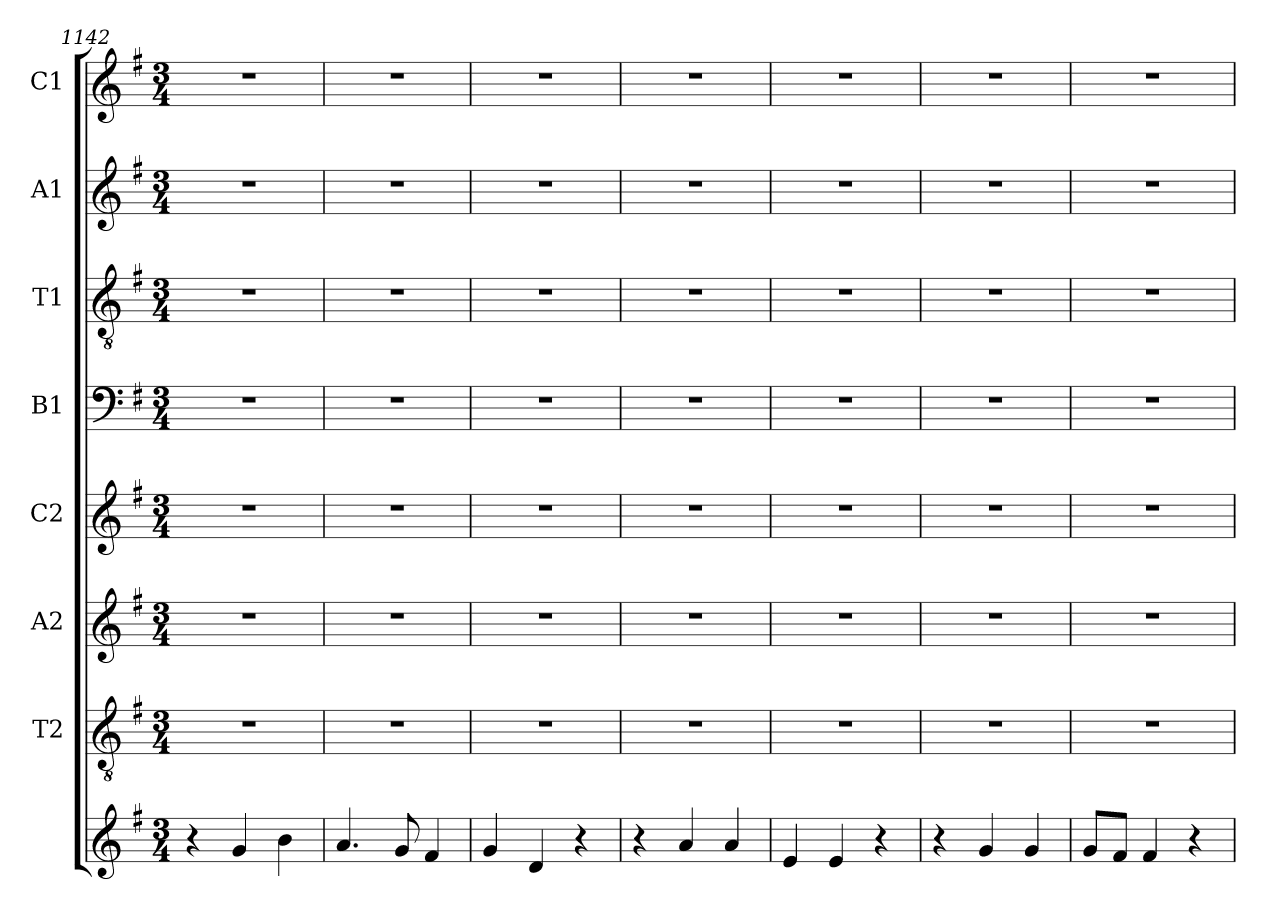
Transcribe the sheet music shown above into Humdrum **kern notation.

**kern	**kern	**kern	**kern	**kern	**kern	**kern	**kern
*part8	*part7	*part6	*part5	*part4	*part3	*part2	*part1
*staff8	*staff7	*staff6	*staff5	*staff4	*staff3	*staff2	*staff1
*	*I"T2	*I"A2	*I"C2	*I"B1	*I"T1	*I"A1	*I"C1
*	*I'T2	*I'A2	*I'C2	*I'B1	*I'T1	*I'A1	*I'C1
*clefG2	*clefGv2	*clefG2	*clefG2	*clefF4	*clefGv2	*clefG2	*clefG2
*k[f#]	*k[f#]	*k[f#]	*k[f#]	*k[f#]	*k[f#]	*k[f#]	*k[f#]
*G:	*G:	*G:	*G:	*G:	*G:	*G:	*G:
*M3/4	*M3/4	*M3/4	*M3/4	*M3/4	*M3/4	*M3/4	*M3/4
=1142	=1142	=1142	=1142	=1142	=1142	=1142	=1142
4r	2.r	2.r	2.r	2.r	2.r	2.r	2.r
4g/	.	.	.	.	.	.	.
4b\	.	.	.	.	.	.	.
=1143	=1143	=1143	=1143	=1143	=1143	=1143	=1143
4.a/	2.r	2.r	2.r	2.r	2.r	2.r	2.r
8g/	.	.	.	.	.	.	.
4f#/	.	.	.	.	.	.	.
=1144	=1144	=1144	=1144	=1144	=1144	=1144	=1144
4g/	2.r	2.r	2.r	2.r	2.r	2.r	2.r
4d/	.	.	.	.	.	.	.
4r	.	.	.	.	.	.	.
=1145	=1145	=1145	=1145	=1145	=1145	=1145	=1145
4r	2.r	2.r	2.r	2.r	2.r	2.r	2.r
4a/	.	.	.	.	.	.	.
4a/	.	.	.	.	.	.	.
=1146	=1146	=1146	=1146	=1146	=1146	=1146	=1146
4e/	2.r	2.r	2.r	2.r	2.r	2.r	2.r
4e/	.	.	.	.	.	.	.
4r	.	.	.	.	.	.	.
=1147	=1147	=1147	=1147	=1147	=1147	=1147	=1147
4r	2.r	2.r	2.r	2.r	2.r	2.r	2.r
4g/	.	.	.	.	.	.	.
4g/	.	.	.	.	.	.	.
!!LO:LB:g=z
=1148	=1148	=1148	=1148	=1148	=1148	=1148	=1148
8g/L	2.r	2.r	2.r	2.r	2.r	2.r	2.r
8f#/J	.	.	.	.	.	.	.
4f#/	.	.	.	.	.	.	.
4r	.	.	.	.	.	.	.
=	=	=	=	=	=	=	=
*-	*-	*-	*-	*-	*-	*-	*-
